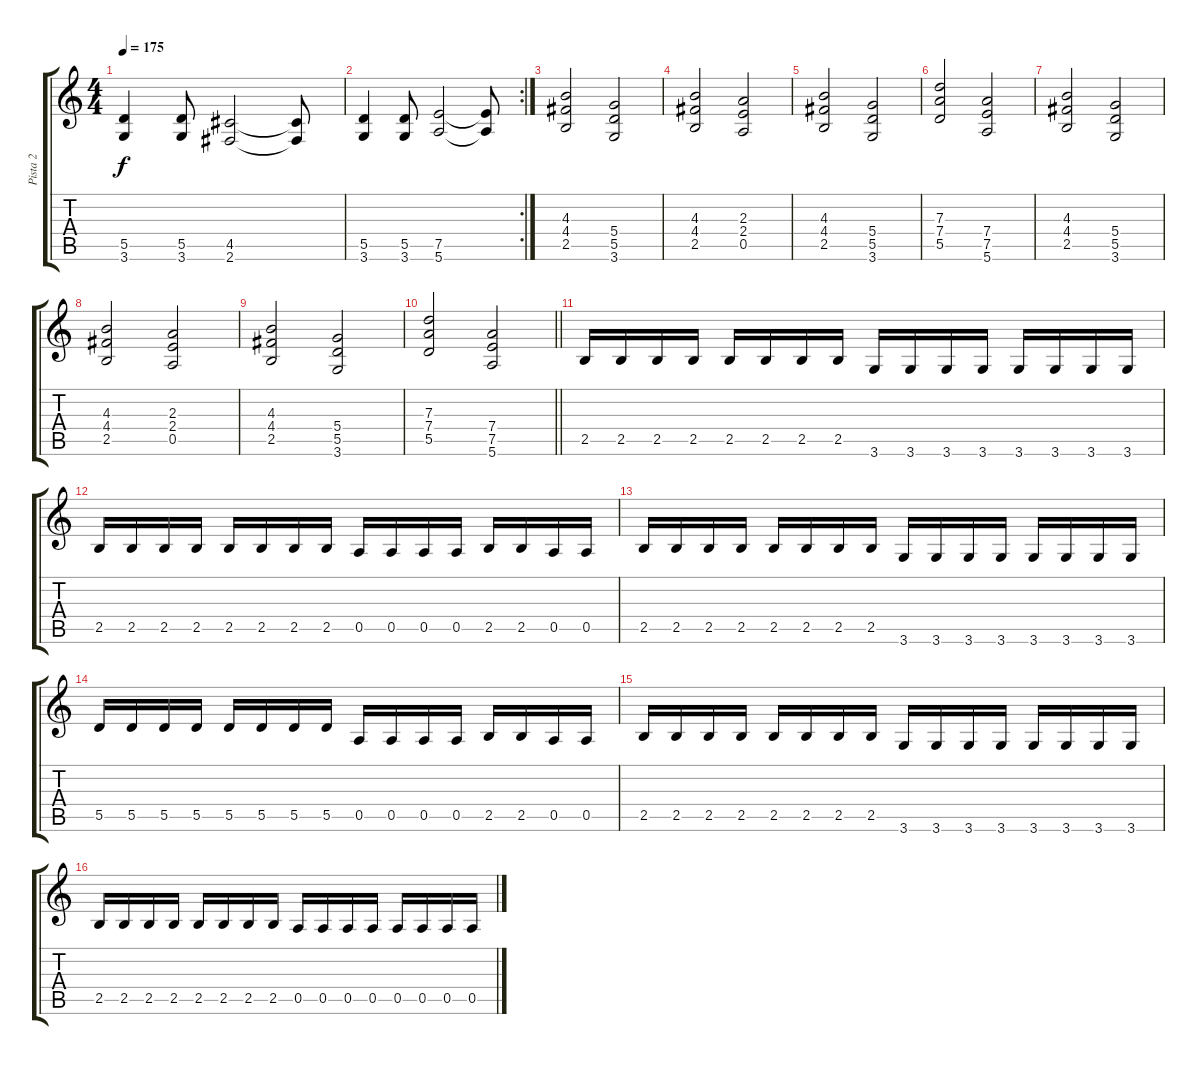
\track ("Pista 2" "Pista 2") {instrument distortionguitar}
\staff {score tabs}
\tuning (E4 B3 G3 D3 A2 E2) {hide}
\ts (4 4)
\tempo 175
\clef g2
\ks c
(5.5 3.6).4{dy f} (5.5 3.6).8 (4.5 2.6).2 (4.5{t} 2.6{t}).8 |
\rc 2
(5.5 3.6).4 (5.5 3.6).8 (7.5 5.6).2 (7.5{t} 5.6{t}).8 |
(4.3 4.4 2.5).2 (5.4 5.5 3.6).2 |
(4.3 4.4 2.5).2 (2.3 2.4 0.5).2 |
(4.3 4.4 2.5).2 (5.4 5.5 3.6).2 |
(7.3 7.4 5.5).2 (7.4 7.5 5.6).2 |
(4.3 4.4 2.5).2 (5.4 5.5 3.6).2 |
(4.3 4.4 2.5).2 (2.3 2.4 0.5).2 |
(4.3 4.4 2.5).2 (5.4 5.5 3.6).2 |
\barLineRight lightlight
(7.3 7.4 5.5).2 (7.4 7.5 5.6).2 |
2.5.16 2.5.16 2.5.16 2.5.16 2.5.16 2.5.16 2.5.16 2.5.16 3.6.16 3.6.16 3.6.16 3.6.16 3.6.16 3.6.16 3.6.16 3.6.16 |
2.5.16 2.5.16 2.5.16 2.5.16 2.5.16 2.5.16 2.5.16 2.5.16 0.5.16 0.5.16 0.5.16 0.5.16 2.5.16 2.5.16 0.5.16 0.5.16 |
2.5.16 2.5.16 2.5.16 2.5.16 2.5.16 2.5.16 2.5.16 2.5.16 3.6.16 3.6.16 3.6.16 3.6.16 3.6.16 3.6.16 3.6.16 3.6.16 |
5.5.16 5.5.16 5.5.16 5.5.16 5.5.16 5.5.16 5.5.16 5.5.16 0.5.16 0.5.16 0.5.16 0.5.16 2.5.16 2.5.16 0.5.16 0.5.16 |
2.5.16 2.5.16 2.5.16 2.5.16 2.5.16 2.5.16 2.5.16 2.5.16 3.6.16 3.6.16 3.6.16 3.6.16 3.6.16 3.6.16 3.6.16 3.6.16 |
2.5.16 2.5.16 2.5.16 2.5.16 2.5.16 2.5.16 2.5.16 2.5.16 0.5.16 0.5.16 0.5.16 0.5.16 0.5.16 0.5.16 0.5.16 0.5.16
